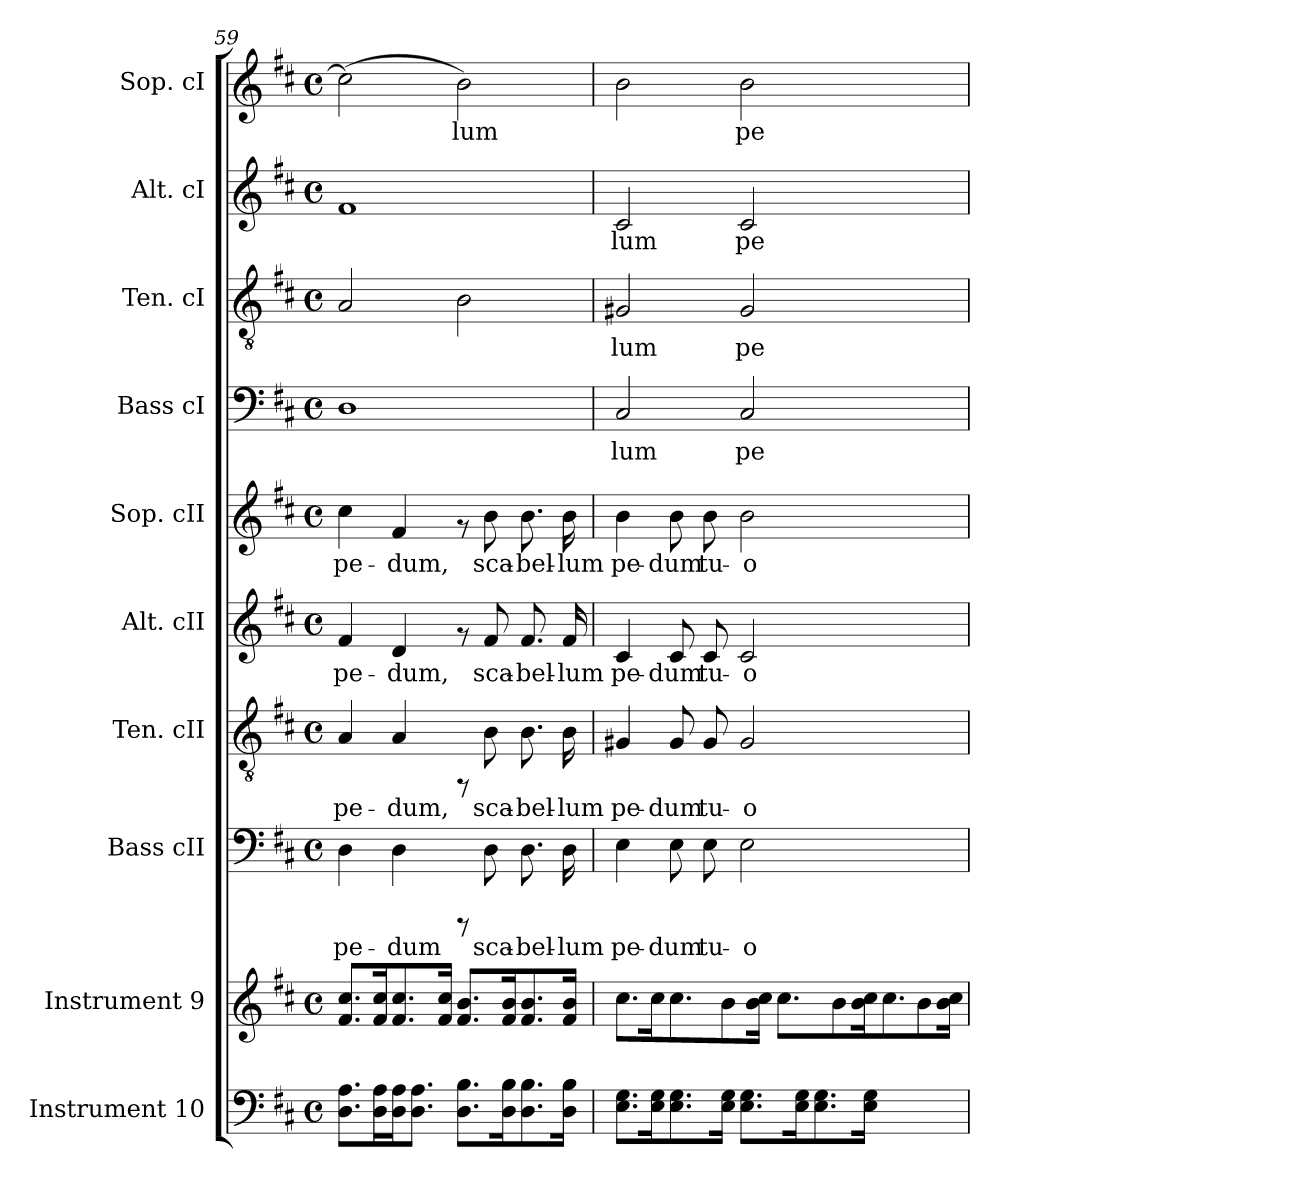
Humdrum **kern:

**kern	**kern	**kern	**text	**kern	**text	**kern	**text	**kern	**text	**kern	**text	**kern	**text	**kern	**text	**kern	**text
*part10	*part9	*part8	*part8	*part7	*part7	*part6	*part6	*part5	*part5	*part4	*part4	*part3	*part3	*part2	*part2	*part1	*part1
*staff10	*staff9	*staff8	*staff8	*staff7	*staff7	*staff6	*staff6	*staff5	*staff5	*staff4	*staff4	*staff3	*staff3	*staff2	*staff2	*staff1	*staff1
*I"Instrument 10	*I"Instrument 9	*I"Bass cII	*	*I"Ten. cII	*	*I"Alt. cII	*	*I"Sop. cII	*	*I"Bass cI	*	*I"Ten. cI	*	*I"Alt. cI	*	*I"Sop. cI	*
*	*	*I'Bass cII	*	*I'Ten. cII	*	*I'Alt. cII	*	*I'Sop. cII	*	*I'Bass cI	*	*I'Ten. cI	*	*I'Alt. cI	*	*I'Sop. cI	*
*clefF4	*clefG2	*clefF4	*	*clefGv2	*	*clefG2	*	*clefG2	*	*clefF4	*	*clefGv2	*	*clefG2	*	*clefG2	*
*k[f#c#]	*k[f#c#]	*k[f#c#]	*	*k[f#c#]	*	*k[f#c#]	*	*k[f#c#]	*	*k[f#c#]	*	*k[f#c#]	*	*k[f#c#]	*	*k[f#c#]	*
*D:	*D:	*D:	*	*D:	*	*D:	*	*D:	*	*D:	*	*D:	*	*D:	*	*D:	*
*M4/4	*M4/4	*M4/4	*	*M4/4	*	*M4/4	*	*M4/4	*	*M4/4	*	*M4/4	*	*M4/4	*	*M4/4	*
*met(c)	*met(c)	*met(c)	*	*met(c)	*	*met(c)	*	*met(c)	*	*met(c)	*	*met(c)	*	*met(c)	*	*met(c)	*
=59	=59	=59	=59	=59	=59	=59	=59	=59	=59	=59	=59	=59	=59	=59	=59	=59	=59
!	!	!	!LO:LY:b:cj	!	!LO:LY:b:cj	!	!LO:LY:b:cj	!	!LO:LY:b:cj	!	!LO:LY:b:cj	!	!LO:LY:b:cj	!	!LO:LY:b:cj	!	!LO:LY:b:cj
8.A\ 8.D\L	8.cc#/ 8.f#/L	4D\	pe-	4A/	pe-	4f#/	pe-	4cc#\	pe-	1D	--	2A/	--	1f#	--	(<2cc#\]	--
16A\ 16D\	16cc#/ 16f#/	.	.	.	.	.	.	.	.	.	.	.	.	.	.	.	.
!	!	!	!LO:LY:b:cj	!	!LO:LY:b:cj	!	!LO:LY:b:cj	!	!LO:LY:b:cj	!	!	!	!	!	!	!	!
16A\ 16D\	8.cc#/ 8.f#/	4D\	-dum	4A/	-dum,	4d/	-dum,	4f#/	-dum,	.	.	.	.	.	.	.	.
8.A\ 8.D\J	.	.	.	.	.	.	.	.	.	.	.	.	.	.	.	.	.
.	16cc#/ 16f#/J	.	.	.	.	.	.	.	.	.	.	.	.	.	.	.	.
!	!	!	!	!	!	!	!	!	!	!	!	!	!LO:LY:b:cj	!	!	!	!LO:LY:b:cj
8.B\ 8.D\L	8.b/ 8.f#/L	8rCCC	.	8rFF	.	8rf	.	8rf	.	.	.	2B\	--	.	.	2b\)	-lum
!	!	!	!LO:LY:b:cj	!	!LO:LY:b:cj	!	!LO:LY:b:cj	!	!LO:LY:b:cj	!	!	!	!	!	!	!	!
.	.	8D\	sca-	8B\	sca-	8f#/	sca-	8b\	sca-	.	.	.	.	.	.	.	.
16B\ 16D\	16b/ 16f#/	.	.	.	.	.	.	.	.	.	.	.	.	.	.	.	.
!	!	!	!LO:LY:b:cj	!	!LO:LY:b:cj	!	!LO:LY:b:cj	!	!LO:LY:b:cj	!	!	!	!	!	!	!	!
8.B\ 8.D\	8.b/ 8.f#/	8.D\	-bel-	8.B\	-bel-	8.f#/	-bel-	8.b\	-bel-	.	.	.	.	.	.	.	.
!	!	!	!LO:LY:b:cj	!	!LO:LY:b:cj	!	!LO:LY:b:cj	!	!LO:LY:b:cj	!	!	!	!	!	!	!	!
16B\ 16D\J	16b/ 16f#/J	16D\	-lum	16B\	-lum	16f#/	-lum	16b\	-lum	.	.	.	.	.	.	.	.
!!LO:PB:g=z
=60	=60	=60	=60	=60	=60	=60	=60	=60	=60	=60	=60	=60	=60	=60	=60	=60	=60
!	!	!	!LO:LY:b:cj	!	!LO:LY:b:cj	!	!LO:LY:b:cj	!	!LO:LY:b:cj	!	!LO:LY:b:cj	!	!LO:LY:b:cj	!	!LO:LY:b:cj	!	!LO:LY:b:cj
8.G\ 8.E\L	8.cc#\L	4E\	pe-	4G#X/	pe-	4c#/	pe-	4b\	pe-	2C#/	-lum	2G#X/	-lum	2c#/	-lum	2b\	.
16G\ 16E\	16cc#\	.	.	.	.	.	.	.	.	.	.	.	.	.	.	.	.
!	!	!	!LO:LY:b:cj	!	!LO:LY:b:cj	!	!LO:LY:b:cj	!	!LO:LY:b:cj	!	!	!	!	!	!	!	!
8.G\ 8.E\	8.cc#\	8E\	-dum	8G#/	-dum	8c#/	-dum	8b\	-dum	.	.	.	.	.	.	.	.
!	!	!	!LO:LY:b:cj	!	!LO:LY:b:cj	!	!LO:LY:b:cj	!	!LO:LY:b:cj	!	!	!	!	!	!	!	!
.	.	8E\	tu-	8G#/	tu-	8c#/	tu-	8b\	tu-	.	.	.	.	.	.	.	.
16G\ 16E\J	8b\	.	.	.	.	.	.	.	.	.	.	.	.	.	.	.	.
!	!	!	!LO:LY:b:cj	!	!LO:LY:b:cj	!	!LO:LY:b:cj	!	!LO:LY:b:cj	!	!LO:LY:b:cj	!	!LO:LY:b:cj	!	!LO:LY:b:cj	!	!LO:LY:b:cj
8.G\ 8.E\L	.	2E\	-o-	2G#/	-o-	2c#/	-o-	2b\	-o-	2C#/	pe-	2G#/	pe-	2c#/	pe-	2b\	pe-
.	16b\ 16cc#\J	.	.	.	.	.	.	.	.	.	.	.	.	.	.	.	.
.	8.cc#\L	.	.	.	.	.	.	.	.	.	.	.	.	.	.	.	.
16G\ 16E\	.	.	.	.	.	.	.	.	.	.	.	.	.	.	.	.	.
8.G\ 8.E\	.	.	.	.	.	.	.	.	.	.	.	.	.	.	.	.	.
.	8b\	.	.	.	.	.	.	.	.	.	.	.	.	.	.	.	.
16G\ 16E\J	16b\ 16cc#\	.	.	.	.	.	.	.	.	.	.	.	.	.	.	.	.
4.ryy	8.cc#\	4.ryy	.	4.ryy	.	4.ryy	.	4.ryy	.	4.ryy	.	4.ryy	.	4.ryy	.	4.ryy	.
.	8b\	.	.	.	.	.	.	.	.	.	.	.	.	.	.	.	.
.	16b\ 16cc#\J	.	.	.	.	.	.	.	.	.	.	.	.	.	.	.	.
=	=	=	=	=	=	=	=	=	=	=	=	=	=	=	=	=	=
*-	*-	*-	*-	*-	*-	*-	*-	*-	*-	*-	*-	*-	*-	*-	*-	*-	*-
